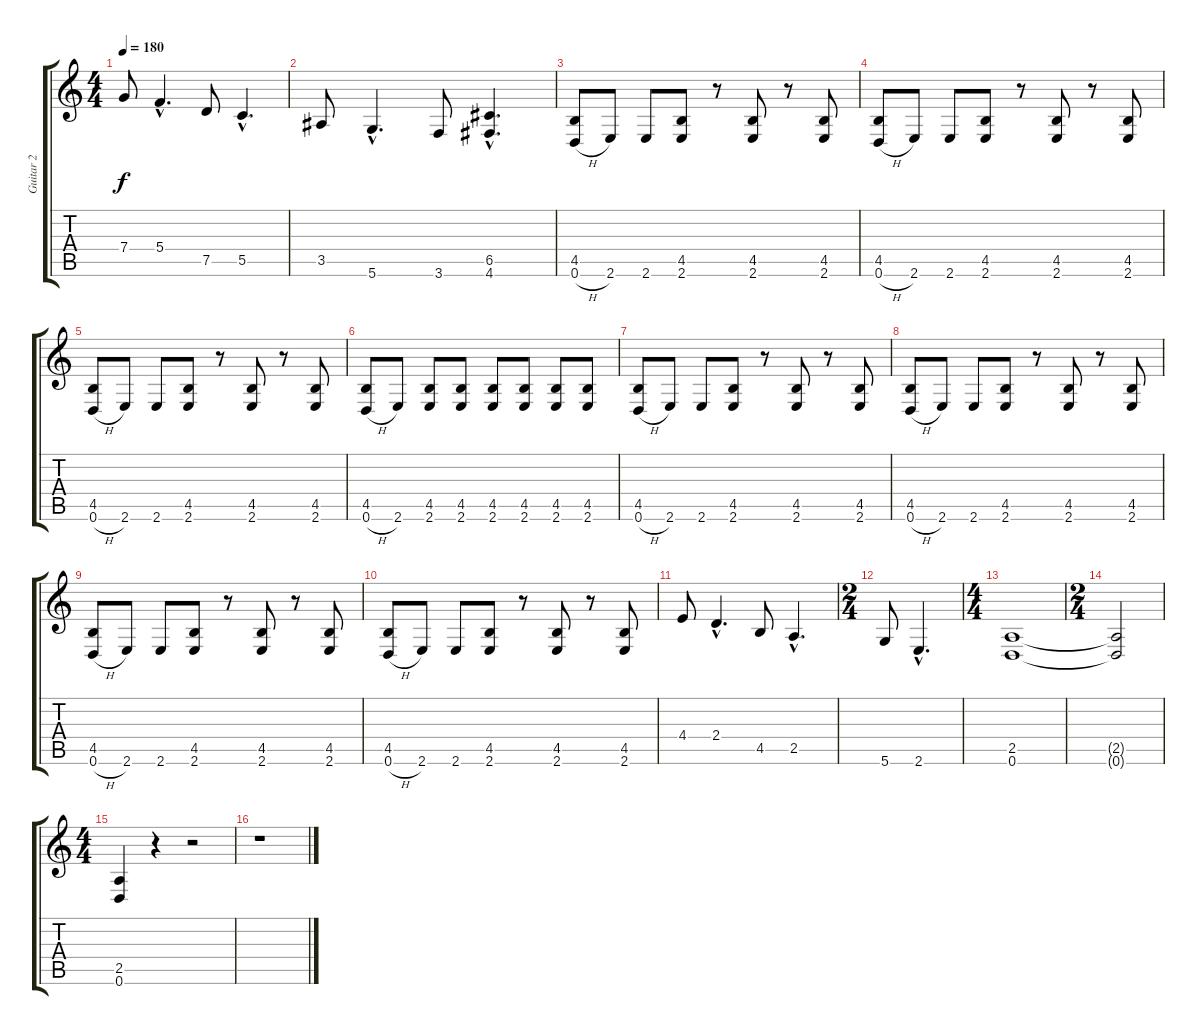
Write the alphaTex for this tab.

\track ("Guitar 2" "Guitar 2") {instrument distortionguitar}
\staff {score tabs}
\tuning (D4 A3 F3 C3 G2 D2) {hide}
\ts (4 4)
\tempo 180
\clef g2
\ks c
7.4.8{dy f} 5.4{hac}.4{d} 7.5.8 5.5{hac}.4{d} |
3.5.8 5.6{hac}.4{d} 3.6.8 (6.5{hac} 4.6{hac}).4{d} |
(4.5 0.6{h}).8 2.6.8 2.6.8 (4.5 2.6).8 r.8 (4.5 2.6).8 r.8 (4.5 2.6).8 |
(4.5 0.6{h}).8 2.6.8 2.6.8 (4.5 2.6).8 r.8 (4.5 2.6).8 r.8 (4.5 2.6).8 |
(4.5 0.6{h}).8 2.6.8 2.6.8 (4.5 2.6).8 r.8 (4.5 2.6).8 r.8 (4.5 2.6).8 |
(4.5 0.6{h}).8 2.6.8 (4.5 2.6).8 (4.5 2.6).8 (4.5 2.6).8 (4.5 2.6).8 (4.5 2.6).8 (4.5 2.6).8 |
(4.5 0.6{h}).8 2.6.8 2.6.8 (4.5 2.6).8 r.8 (4.5 2.6).8 r.8 (4.5 2.6).8 |
(4.5 0.6{h}).8 2.6.8 2.6.8 (4.5 2.6).8 r.8 (4.5 2.6).8 r.8 (4.5 2.6).8 |
(4.5 0.6{h}).8 2.6.8 2.6.8 (4.5 2.6).8 r.8 (4.5 2.6).8 r.8 (4.5 2.6).8 |
(4.5 0.6{h}).8 2.6.8 2.6.8 (4.5 2.6).8 r.8 (4.5 2.6).8 r.8 (4.5 2.6).8 |
4.4.8 2.4{hac}.4{d} 4.5.8 2.5{hac}.4{d} |
\ts (2 4)
5.6.8 2.6{hac}.4{d} |
\ts (4 4)
(2.5 0.6).1 |
\ts (2 4)
(2.5{t} 0.6{t}).2 |
\ts (4 4)
(2.5 0.6).4 r.4 r.2 |
r.1
